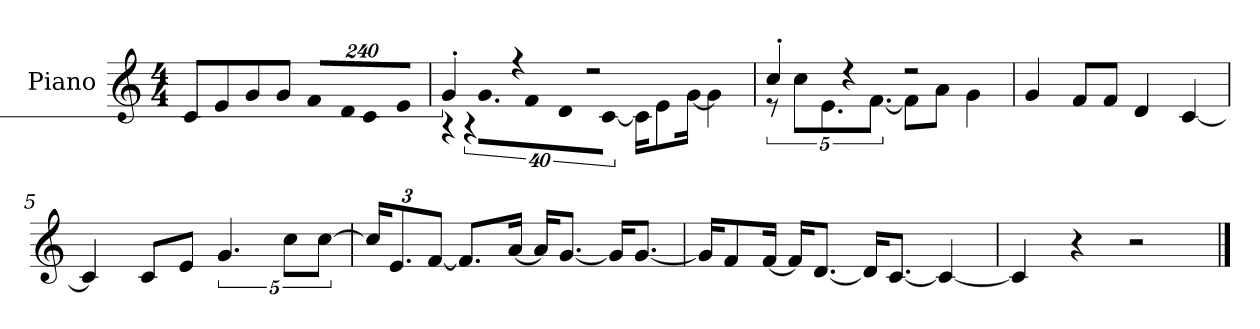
**kern
*part1
*staff1
*I"Piano
*I'P-no
*clefG2
*k[]
*M4/4
*MM90
=1
8c/L
8e/
8g/
8g/J
*Xbrackettup
!LO:N:vis=8
960%137f/L
!LO:N:vis=16
1920%137d/K
!LO:N:vis=8
960%137c/
!LO:N:vis=8
960%137e/J
=2
*^
*	*brackettup
!	!LO:N:vis=16
4g'/	1920%137r
!	!LO:N:vis=32
.	640%23r
!	!LO:N:vis=16.
.	960%103g\KL
!	!LO:N:vis=8
.	960%137f\
4r	.
!	!LO:N:vis=16
.	1920%137d\L
!	!LO:N:vis=16
.	[1920%137c\JJ
2r	16c\KL]
.	8e\
.	[16g\Jk
.	4g\]
=3	=3
4cc'/	10r
.	10cc\L
.	10.e\
4r	.
.	[10.f\J
2r	8f\L]
.	8a\J
.	4g\
*v	*v
=4
4g/
8f/L
8f/J
4d/
[4c/
!!LO:LB:g=z
=5
4c/]
8c/L
8e/J
5.g/
10cc\L
[10cc\J
=6
*Xbrackettup
24cc/KL]
12.e/
[12f/J
8.f/L]
[16a/Jk
16a/KL]
[8.g/J
16g/KL]
[8.g/J
=7
16g/KL]
8f/
[16f/Jk
16f/KL]
[8.d/J
16d/KL]
[8.c/J
4c/_
=8
4c/]
4r
2r
==
*-
